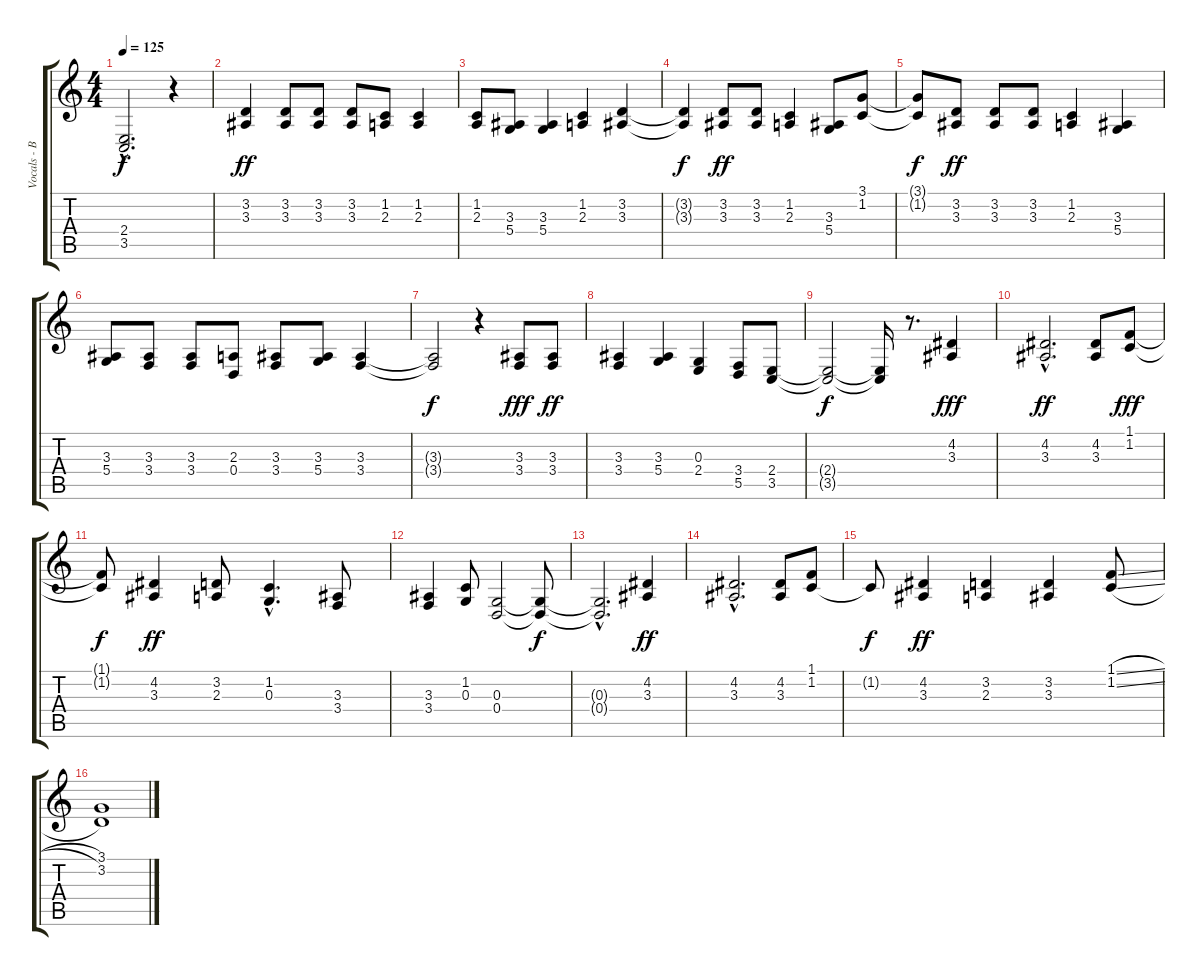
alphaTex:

\track ("Vocals - Back Vocals" "Vocals - B") {instrument englishhorn}
\staff {score tabs}
\tuning (E4 B3 G3 D3 A2 E2) {hide}
\ts (4 4)
\tempo 125
\clef g2
\ks c
(2.4{hac t} 3.5{hac t}).2{d dy f} r.4 |
(3.2 3.3).4{dy ff} (3.2 3.3).8 (3.2 3.3).8 (3.2 3.3).8 (1.2 2.3).8 (1.2 2.3).4 |
(1.2 2.3).8 (3.3 5.4).8 (3.3 5.4).4 (1.2 2.3).4 (3.2 3.3).4 |
(3.2{t} 3.3{t}).4{dy f} (3.2 3.3).8{dy ff} (3.2 3.3).8 (1.2 2.3).4 (3.3 5.4).8 (3.1 1.2).8 |
(3.1{t} 1.2{t}).8{dy f} (3.2 3.3).8{dy ff} (3.2 3.3).8 (3.2 3.3).8 (1.2 2.3).4 (3.3 5.4).4 |
(3.3 5.4).8 (3.3 3.4).8 (3.3 3.4).8 (2.3 0.4).8 (3.3 3.4).8 (3.3 5.4).8 (3.3 3.4).4 |
(3.3{t} 3.4{t}).2{dy f} r.4 (3.3 3.4).8{dy fff} (3.3 3.4).8{dy ff} |
(3.3 3.4).4 (3.3 5.4).4 (0.3 2.4).4 (3.4 5.5).8 (2.4 3.5).8 |
(2.4{t} 3.5{t}).2{dy f} (2.4{t} 3.5{t}).16 r.8{d} (4.2 3.3).4{dy fff} |
(4.2{hac} 3.3{hac}).2{d dy ff} (4.2 3.3).8 (1.1 1.2).8{dy fff} |
(1.1{t} 1.2{t}).8{dy f} (4.2 3.3).4{dy ff} (3.2 2.3).8 (1.2{hac} 0.3{hac}).4{d} (3.3 3.4).8 |
(3.3 3.4).4 (1.2 0.3).8 (0.3 0.4).2 (0.3{t} 0.4{t}).8{dy f} |
(0.3{hac t} 0.4{hac t}).2{d} (4.2 3.3).4{dy ff} |
(4.2{hac} 3.3{hac}).2{d} (4.2 3.3).8 (1.1 1.2).8 |
1.2{t}.8{dy f} (4.2 3.3).4{dy ff} (3.2 2.3).4 (3.2 3.3).4 (1.1{sl} 1.2{sl}).8 |
(3.1 3.2).1
